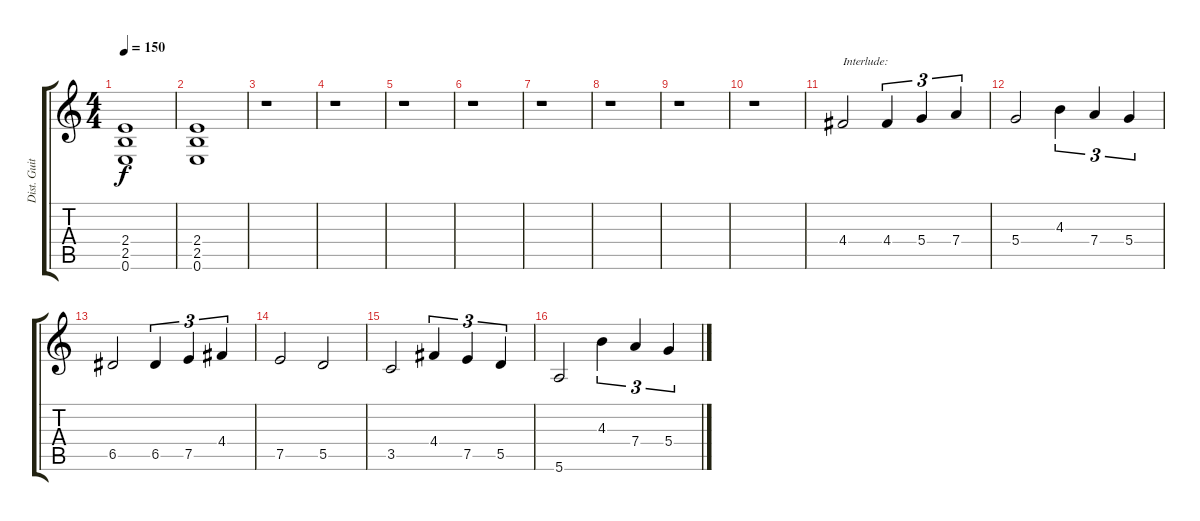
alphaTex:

\track ("Dist. Guitar 1" "Dist. Guit") {instrument distortionguitar}
\staff {score tabs}
\tuning (E4 B3 G3 D3 A2 E2) {hide}
\ts (4 4)
\tempo 150
\clef g2
\ks c
(2.4 2.5 0.6).1{dy f} |
(2.4 2.5 0.6).1 |
r.1 |
r.1 |
r.1 |
r.1 |
r.1 |
r.1 |
r.1 |
r.1 |
4.4.2{txt "Interlude:"} 4.4.4{tu (3 2)} 5.4.4{tu (3 2)} 7.4.4{tu (3 2)} |
5.4.2 4.3.4{tu (3 2)} 7.4.4{tu (3 2)} 5.4.4{tu (3 2)} |
6.5.2 6.5.4{tu (3 2)} 7.5.4{tu (3 2)} 4.4.4{tu (3 2)} |
7.5.2 5.5.2 |
3.5.2 4.4.4{tu (3 2)} 7.5.4{tu (3 2)} 5.5.4{tu (3 2)} |
5.6.2 4.3.4{tu (3 2)} 7.4.4{tu (3 2)} 5.4.4{tu (3 2)}
